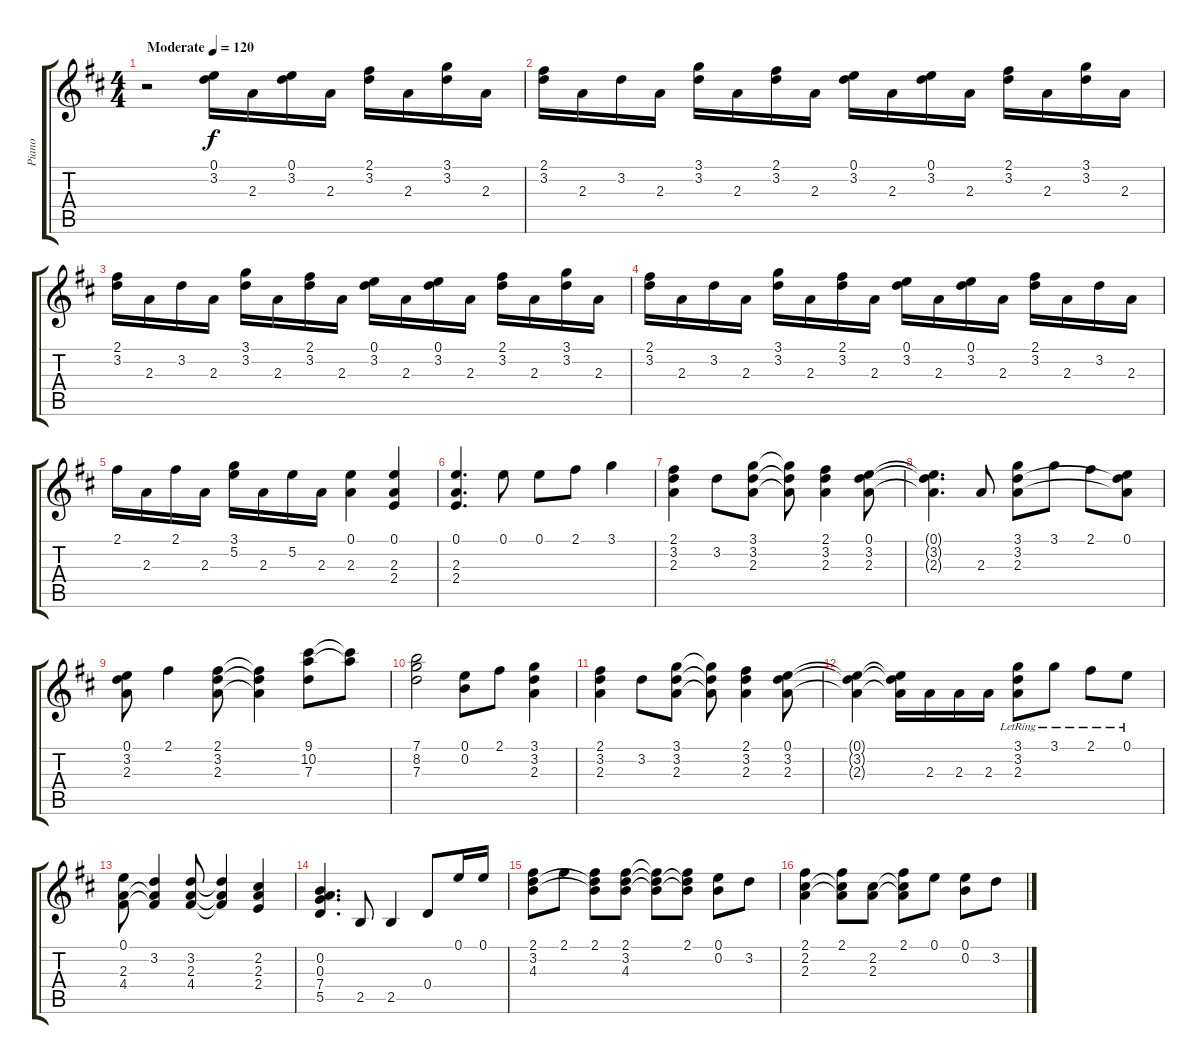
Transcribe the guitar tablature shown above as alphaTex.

\track ("Piano" "Piano") {instrument acousticgrandpiano bank 1}
\staff {score tabs}
\tuning (E5 B4 G4 D4 A3 E3) {hide}
\ts (4 4)
\tempo (120 "Moderate")
\clef g2
\ks d
r.2{dy f instrument acousticgrandpiano} (0.1 3.2).16 2.3.16 (0.1 3.2).16 2.3.16 (2.1 3.2).16 2.3.16 (3.1 3.2).16 2.3.16 |
(2.1 3.2).16 2.3.16 3.2.16 2.3.16 (3.1 3.2).16 2.3.16 (2.1 3.2).16 2.3.16 (0.1 3.2).16 2.3.16 (0.1 3.2).16 2.3.16 (2.1 3.2).16 2.3.16 (3.1 3.2).16 2.3.16 |
(2.1 3.2).16 2.3.16 3.2.16 2.3.16 (3.1 3.2).16 2.3.16 (2.1 3.2).16 2.3.16 (0.1 3.2).16 2.3.16 (0.1 3.2).16 2.3.16 (2.1 3.2).16 2.3.16 (3.1 3.2).16 2.3.16 |
(2.1 3.2).16 2.3.16 3.2.16 2.3.16 (3.1 3.2).16 2.3.16 (2.1 3.2).16 2.3.16 (0.1 3.2).16 2.3.16 (0.1 3.2).16 2.3.16 (2.1 3.2).16 2.3.16 3.2.16 2.3.16 |
2.1.16 2.3.16 2.1.16 2.3.16 (3.1 5.2).16 2.3.16 5.2.16 2.3.16 (0.1 2.3).4 (0.1 2.3 2.4).4 |
(0.1 2.3 2.4).4{d} 0.1.8 0.1.8 2.1.8 3.1.4 |
(2.1 3.2 2.3).4 3.2.8 (3.1 3.2 2.3).8 (3.1{t} 3.2{t} 2.3{t}).8 (2.1 3.2 2.3).4 (0.1 3.2 2.3).8 |
(0.1{t} 3.2{t} 2.3{t}).4{d} 2.3.8 (3.1 3.2 2.3).8 3.1.8 2.1.8 (0.1 3.2{t} 2.3{t}).8 |
(0.1 3.2 2.3).8 2.1.4 (2.1 3.2 2.3).8 (2.1{t} 3.2{t} 2.3{t}).4 (9.1 10.2 7.3).8 (9.1{t} 10.2{t}).8 |
(7.1 8.2 7.3).2 (0.1 0.2).8 2.1.8 (3.1 3.2 2.3).4 |
(2.1 3.2 2.3).4 3.2.8 (3.1 3.2 2.3).8 (3.1{t} 3.2{t} 2.3{t}).8 (2.1 3.2 2.3).4 (0.1 3.2 2.3).8 |
(0.1{t} 3.2{t} 2.3{t}).4 (0.1{t} 3.2{t} 2.3{t}).16 2.3.16 2.3.16 2.3.16 (3.1{lr} 3.2 2.3).8 3.1{lr}.8 2.1{lr}.8 0.1{lr}.8 |
(0.1 2.3 4.4).8 (3.2 2.3{t} 4.4{t}).4 (3.2 2.3 4.4).8 (3.2{t} 2.3{t} 4.4{t}).4 (2.2 2.3 2.4).4 |
(0.2 0.3 7.4 5.5).4{d} 2.5.8 2.5.4 0.4.8 0.1.16 0.1.16 |
(2.1 3.2 4.3).8 2.1.8 (2.1 3.2{t} 4.3{t}).8 (2.1 3.2 4.3).8 (2.1{t} 3.2{t} 4.3{t}).8 (2.1 3.2{t} 4.3{t}).8 (0.1 0.2).8 3.2.8 |
(2.1 2.2 2.3).4 (2.1 2.2{t} 2.3{t}).8 (2.2 2.3).8 (2.1 2.2{t} 2.3{t}).8 0.1.8 (0.1 0.2).8 3.2.8
